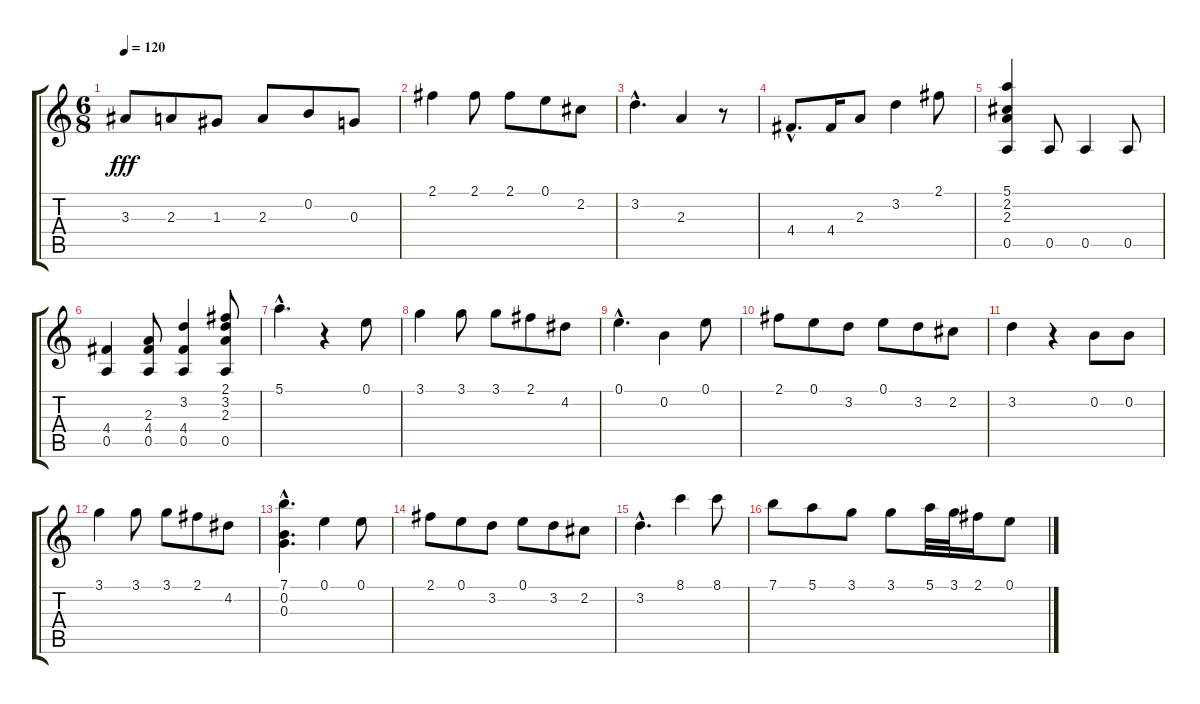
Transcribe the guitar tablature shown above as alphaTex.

\track "" {instrument acousticguitarnylon}
\staff {score tabs}
\tuning (E4 B3 G3 D3 A2 E2) {hide}
\ts (6 8)
\tempo 120
\clef g2
\ks c
3.3.8{dy fff} 2.3.8 1.3.8 2.3.8 0.2.8 0.3.8 |
2.1.4 2.1.8 2.1.8 0.1.8 2.2.8 |
3.2{hac}.4{d} 2.3.4 r.8 |
4.4{hac}.8{d} 4.4.16 2.3.8 3.2.4 2.1.8 |
(5.1 2.2 2.3 0.5).4 0.5.8 0.5.4 0.5.8 |
(4.4 0.5).4 (2.3 4.4 0.5).8 (3.2 4.4 0.5).4 (2.1 3.2 2.3 0.5).8 |
5.1{hac}.4{d} r.4 0.1.8 |
3.1.4 3.1.8 3.1.8 2.1.8 4.2.8 |
0.1{hac}.4{d} 0.2.4 0.1.8 |
2.1.8 0.1.8 3.2.8 0.1.8 3.2.8 2.2.8 |
3.2.4 r.4 0.2.8 0.2.8 |
3.1.4 3.1.8 3.1.8 2.1.8 4.2.8 |
(7.1{hac} 0.2{hac} 0.3{hac}).4{d} 0.1.4 0.1.8 |
2.1.8 0.1.8 3.2.8 0.1.8 3.2.8 2.2.8 |
3.2{hac}.4{d} 8.1.4 8.1.8 |
7.1.8 5.1.8 3.1.8 3.1.8 5.1.32 3.1.32 2.1.16 0.1.8
